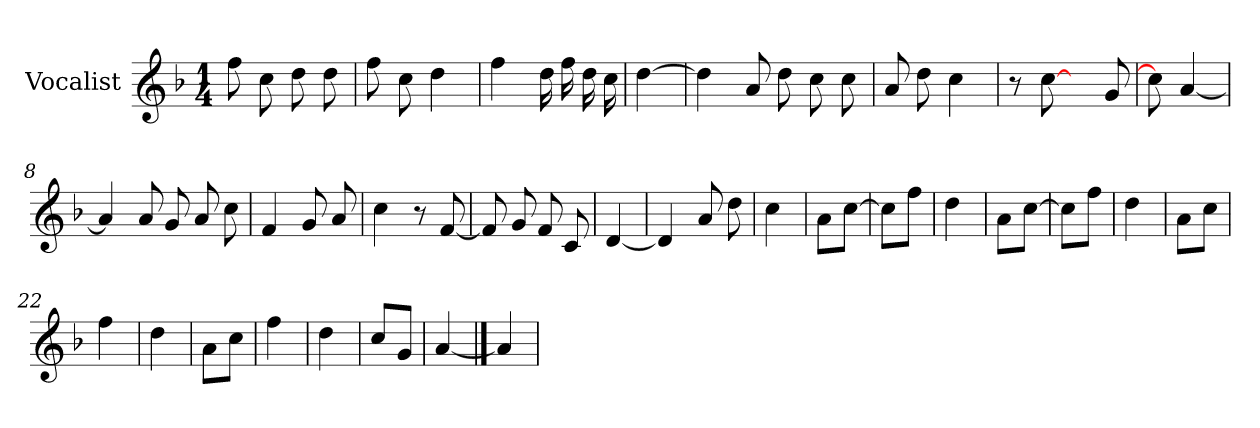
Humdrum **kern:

**kern
*part1
*staff1
*I"Vocalist
*k[b-]
*F:
*M1/4
=
8ff
8cc
8dd
8dd
=1
8ff
8cc
4dd
=2
4ff
16dd
16ff
16dd
16cc
=3
[4dd
=4
4dd]
8a
8dd
8cc
8cc
=5
8a
8dd
4cc
=6
8r
[8cc
8ryy
8g
=7
8cc]
[4a
=8
4a]
8a
8g
8a
8cc
=9
4f
8g
8a
=10
4cc
8r
[8f
=11
8f]
8g
8f
8c
=12
[4d
=13
4d]
8a
8dd
=14
4cc
=15
8aL
[8ccJ
=16
8ccL]
8ffJ
=17
4dd
=18
8aL
[8ccJ
=19
8ccL]
8ffJ
=20
4dd
=21
8aL
8ccJ
=22
4ff
=23
4dd
=24
8aL
8ccJ
=25
4ff
=26
4dd
=27
8ccL
8gJ
=28
[4a
==29
4a]
=
*-
